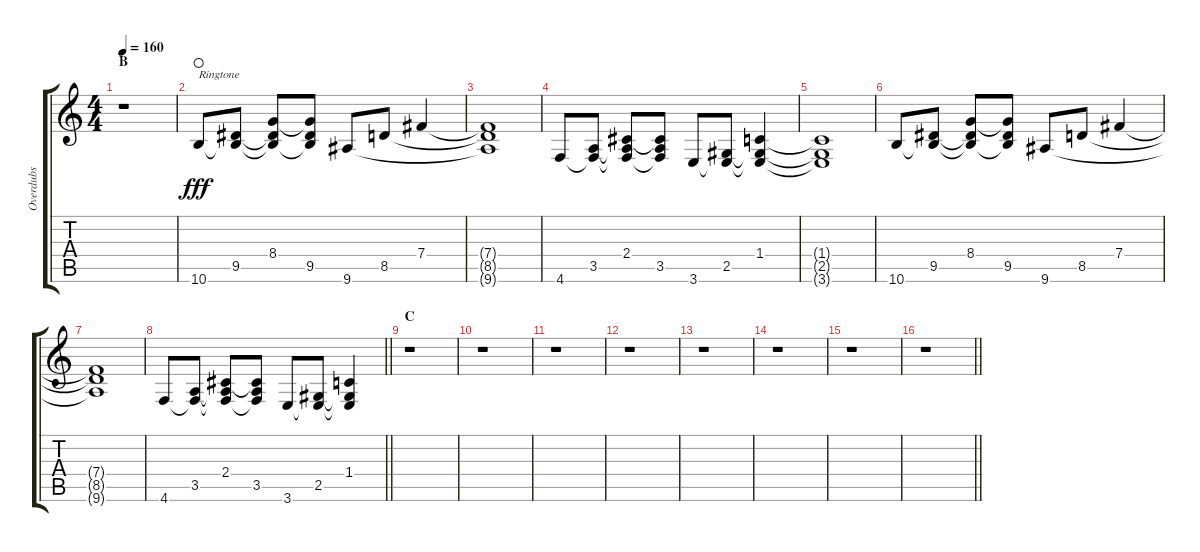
\track ("Overdubs" "Overdubs") {instrument distortionguitar}
\staff {score tabs}
\tuning (Db4 Ab3 E3 B2 Gb2 Db2) {hide}
\ts (4 4)
\section ("" "B")
\tempo 160
\clef g2
\ks c
r.1{dy fff} |
10.6.8{txt "Ringtone" instrument electricguitarclean waho} (9.5 10.6{t}).8 (8.4 9.5{t} 10.6{t}).8 (8.4{t} 9.5 10.6{t}).8 9.6.8 8.5.8 7.4.4 |
(7.4{t} 8.5{t} 9.6{t}).1 |
4.6.8 (3.5 4.6{t}).8 (2.4 3.5{t} 4.6{t}).8 (2.4{t} 3.5 4.6{t}).8 3.6.8 (2.5 3.6{t}).8 (1.4 2.5{t} 3.6{t}).4 |
(1.4{t} 2.5{t} 3.6{t}).1 |
10.6.8 (9.5 10.6{t}).8 (8.4 9.5{t} 10.6{t}).8 (8.4{t} 9.5 10.6{t}).8 9.6.8 8.5.8 7.4.4 |
(7.4{t} 8.5{t} 9.6{t}).1 |
\barLineRight lightlight
4.6.8 (3.5 4.6{t}).8 (2.4 3.5{t} 4.6{t}).8 (2.4{t} 3.5 4.6{t}).8 3.6.8 (2.5 3.6{t}).8 (1.4 2.5{t} 3.6{t}).4 |
\section ("" "C")
r.1 |
r.1 |
r.1 |
r.1 |
r.1 |
r.1 |
r.1 |
\barLineRight lightlight
r.1
